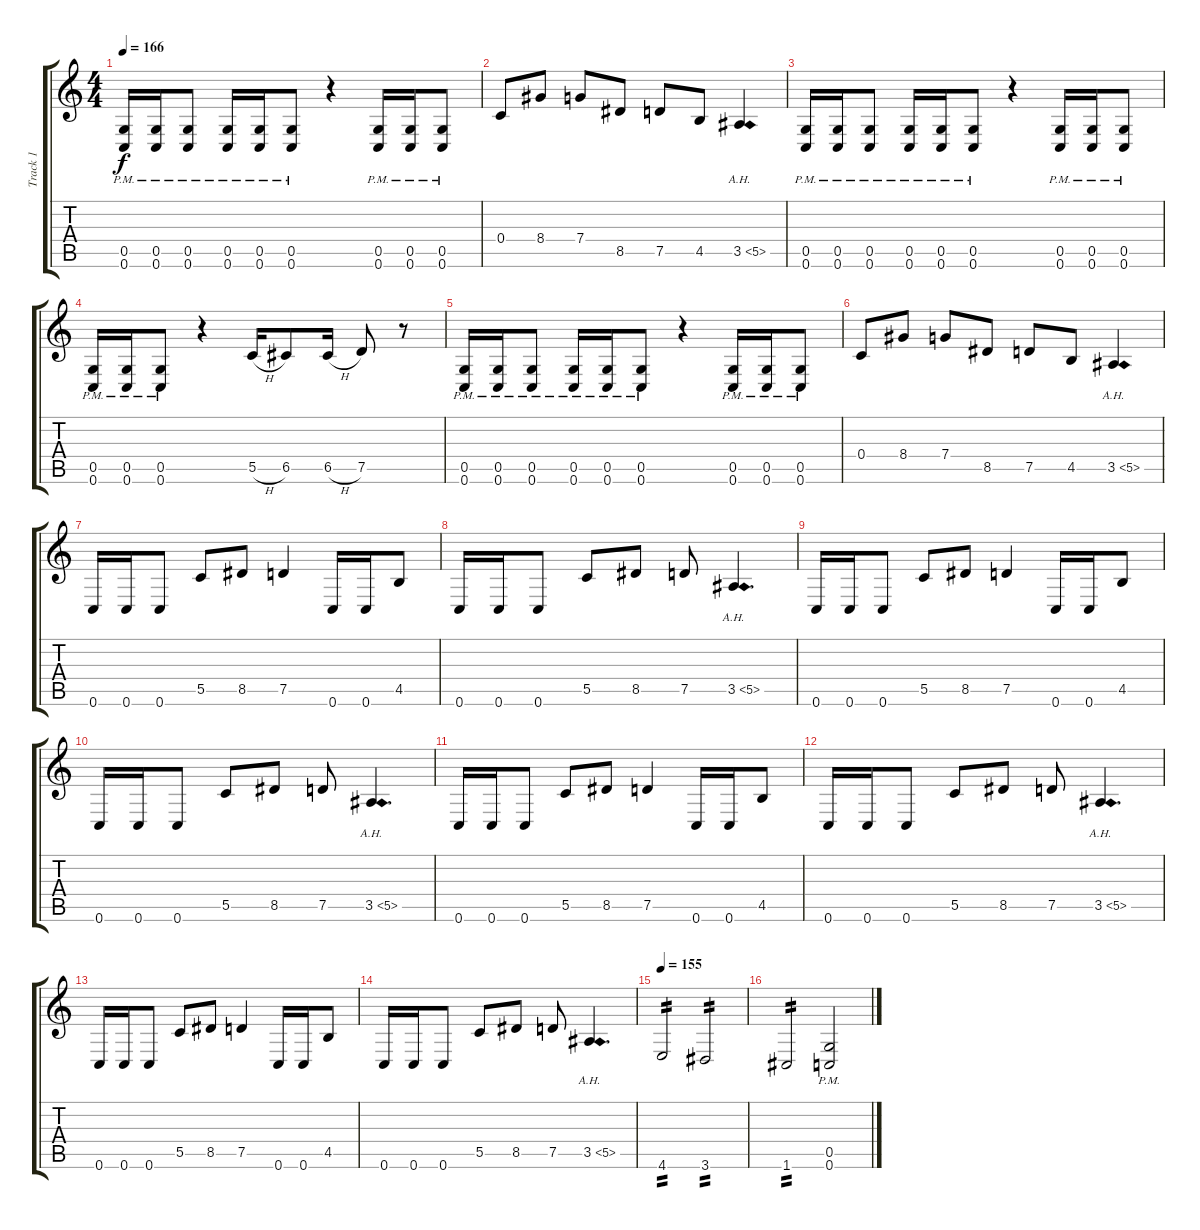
\track ("Track 1" "Track 1") {instrument distortionguitar}
\staff {score tabs}
\tuning (D4 A3 F3 C3 G2 C2) {hide}
\ts (4 4)
\tempo 166
\clef g2
\ks c
(0.5{pm} 0.6{pm}).16{dy f} (0.5{pm} 0.6{pm}).16 (0.5{pm} 0.6{pm}).8 (0.5{pm} 0.6{pm}).16 (0.5{pm} 0.6{pm}).16 (0.5{pm} 0.6{pm}).8 r.4 (0.5{pm} 0.6{pm}).16 (0.5{pm} 0.6{pm}).16 (0.5{pm} 0.6{pm}).8 |
0.4.8 8.4.8 7.4.8 8.5.8 7.5.8 4.5.8 3.5{ah 2}.4 |
(0.5{pm} 0.6{pm}).16 (0.5{pm} 0.6{pm}).16 (0.5{pm} 0.6{pm}).8 (0.5{pm} 0.6{pm}).16 (0.5{pm} 0.6{pm}).16 (0.5{pm} 0.6{pm}).8 r.4 (0.5{pm} 0.6{pm}).16 (0.5{pm} 0.6{pm}).16 (0.5{pm} 0.6{pm}).8 |
(0.5{pm} 0.6{pm}).16 (0.5{pm} 0.6{pm}).16 (0.5{pm} 0.6{pm}).8 r.4 5.5{h}.16 6.5.8 6.5{h}.16 7.5.8 r.8 |
(0.5{pm} 0.6{pm}).16 (0.5{pm} 0.6{pm}).16 (0.5{pm} 0.6{pm}).8 (0.5{pm} 0.6{pm}).16 (0.5{pm} 0.6{pm}).16 (0.5{pm} 0.6{pm}).8 r.4 (0.5{pm} 0.6{pm}).16 (0.5{pm} 0.6{pm}).16 (0.5{pm} 0.6{pm}).8 |
0.4.8 8.4.8 7.4.8 8.5.8 7.5.8 4.5.8 3.5{ah 2}.4 |
0.6.16 0.6.16 0.6.8 5.5.8 8.5.8 7.5.4 0.6.16 0.6.16 4.5.8 |
0.6.16 0.6.16 0.6.8 5.5.8 8.5.8 7.5.8 3.5{ah 2}.4{d} |
0.6.16 0.6.16 0.6.8 5.5.8 8.5.8 7.5.4 0.6.16 0.6.16 4.5.8 |
0.6.16 0.6.16 0.6.8 5.5.8 8.5.8 7.5.8 3.5{ah 2}.4{d} |
0.6.16 0.6.16 0.6.8 5.5.8 8.5.8 7.5.4 0.6.16 0.6.16 4.5.8 |
0.6.16 0.6.16 0.6.8 5.5.8 8.5.8 7.5.8 3.5{ah 2}.4{d} |
0.6.16 0.6.16 0.6.8 5.5.8 8.5.8 7.5.4 0.6.16 0.6.16 4.5.8 |
0.6.16 0.6.16 0.6.8 5.5.8 8.5.8 7.5.8 3.5{ah 2}.4{d} |
\tempo 155
4.6.2{tp 2} 3.6.2{tp 2} |
1.6.2{tp 2} (0.5{pm} 0.6{pm}).2
